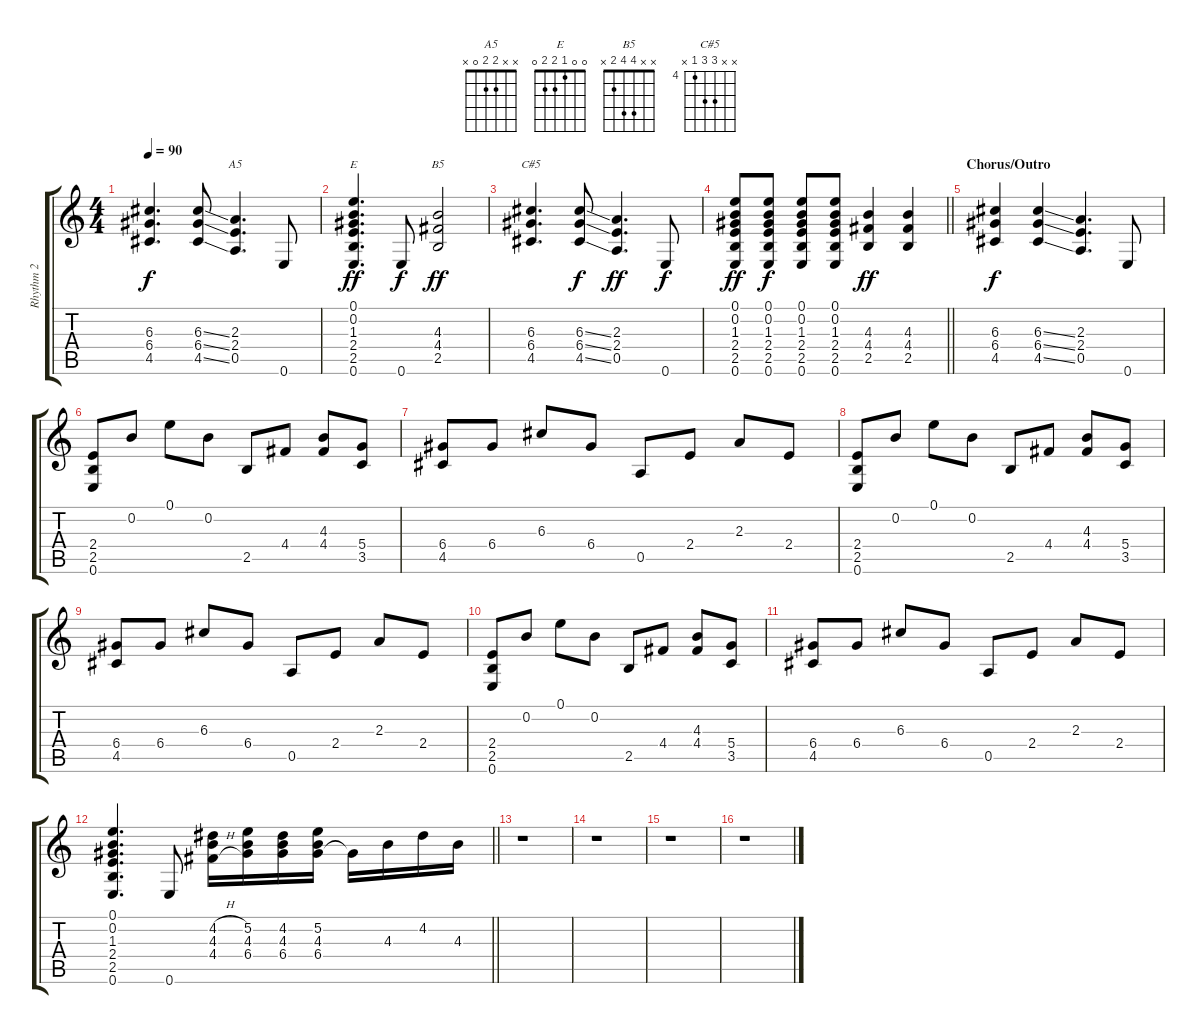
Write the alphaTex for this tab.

\track ("Rhythm 2" "Rhythm 2") {mute instrument distortionguitar}
\staff {score tabs}
\tuning (E4 B3 G3 D3 A2 E2) {hide}
\chord ("A5" x x 2 2 0 x)
\chord ("E" 0 0 1 2 2 0)
\chord ("B5" x x 4 4 2 x)
\chord ("C#5" x x 6 6 4 x) {firstfret 4}
\ts (4 4)
\tempo 90
\clef g2
\ks c
(6.3 6.4 4.5).4{d dy f} (6.3{ss} 6.4{ss} 4.5{ss}).8 (2.3 2.4 0.5).4{d ch "A5"} 0.6.8 |
(0.1 0.2 1.3 2.4 2.5 0.6).4{d ch "E" dy ff} 0.6.8{dy f} (4.3 4.4 2.5).2{ch "B5" dy ff} |
(6.3 6.4 4.5).4{d ch "C#5"} (6.3{ss} 6.4{ss} 4.5{ss}).8{dy f} (2.3 2.4 0.5).4{d dy ff} 0.6.8{dy f} |
\barLineRight lightlight
(0.1 0.2 1.3 2.4 2.5 0.6).8{dy ff} (0.1 0.2 1.3 2.4 2.5 0.6).8{dy f} (0.1 0.2 1.3 2.4 2.5 0.6).8 (0.1 0.2 1.3 2.4 2.5 0.6).8 (4.3 4.4 2.5).4{dy ff} (4.3 4.4 2.5).4 |
\section ("" "Chorus/Outro")
(6.3 6.4 4.5).4{dy f} (6.3{ss} 6.4{ss} 4.5{ss}).4 (2.3 2.4 0.5).4{d} 0.6.8 |
(2.4 2.5 0.6).8 0.2.8 0.1.8 0.2.8 2.5.8 4.4.8 (4.3 4.4).8 (5.4 3.5).8 |
(6.4 4.5).8 6.4.8 6.3.8 6.4.8 0.5.8 2.4.8 2.3.8 2.4.8 |
(2.4 2.5 0.6).8 0.2.8 0.1.8 0.2.8 2.5.8 4.4.8 (4.3 4.4).8 (5.4 3.5).8 |
(6.4 4.5).8 6.4.8 6.3.8 6.4.8 0.5.8 2.4.8 2.3.8 2.4.8 |
(2.4 2.5 0.6).8 0.2.8 0.1.8 0.2.8 2.5.8 4.4.8 (4.3 4.4).8 (5.4 3.5).8 |
(6.4 4.5).8 6.4.8 6.3.8 6.4.8 0.5.8 2.4.8 2.3.8 2.4.8 |
\barLineRight lightlight
(0.1 0.2 1.3 2.4 2.5 0.6).4{d} 0.6.8 (4.2{h} 4.3 4.4{h}).16 (5.2 4.3 6.4).16 (4.2 4.3 6.4).16 (5.2 4.3 6.4).16 6.4{t}.16 4.3.16 4.2.16 4.3.16 |
r.1 |
r.1 |
r.1 |
r.1
